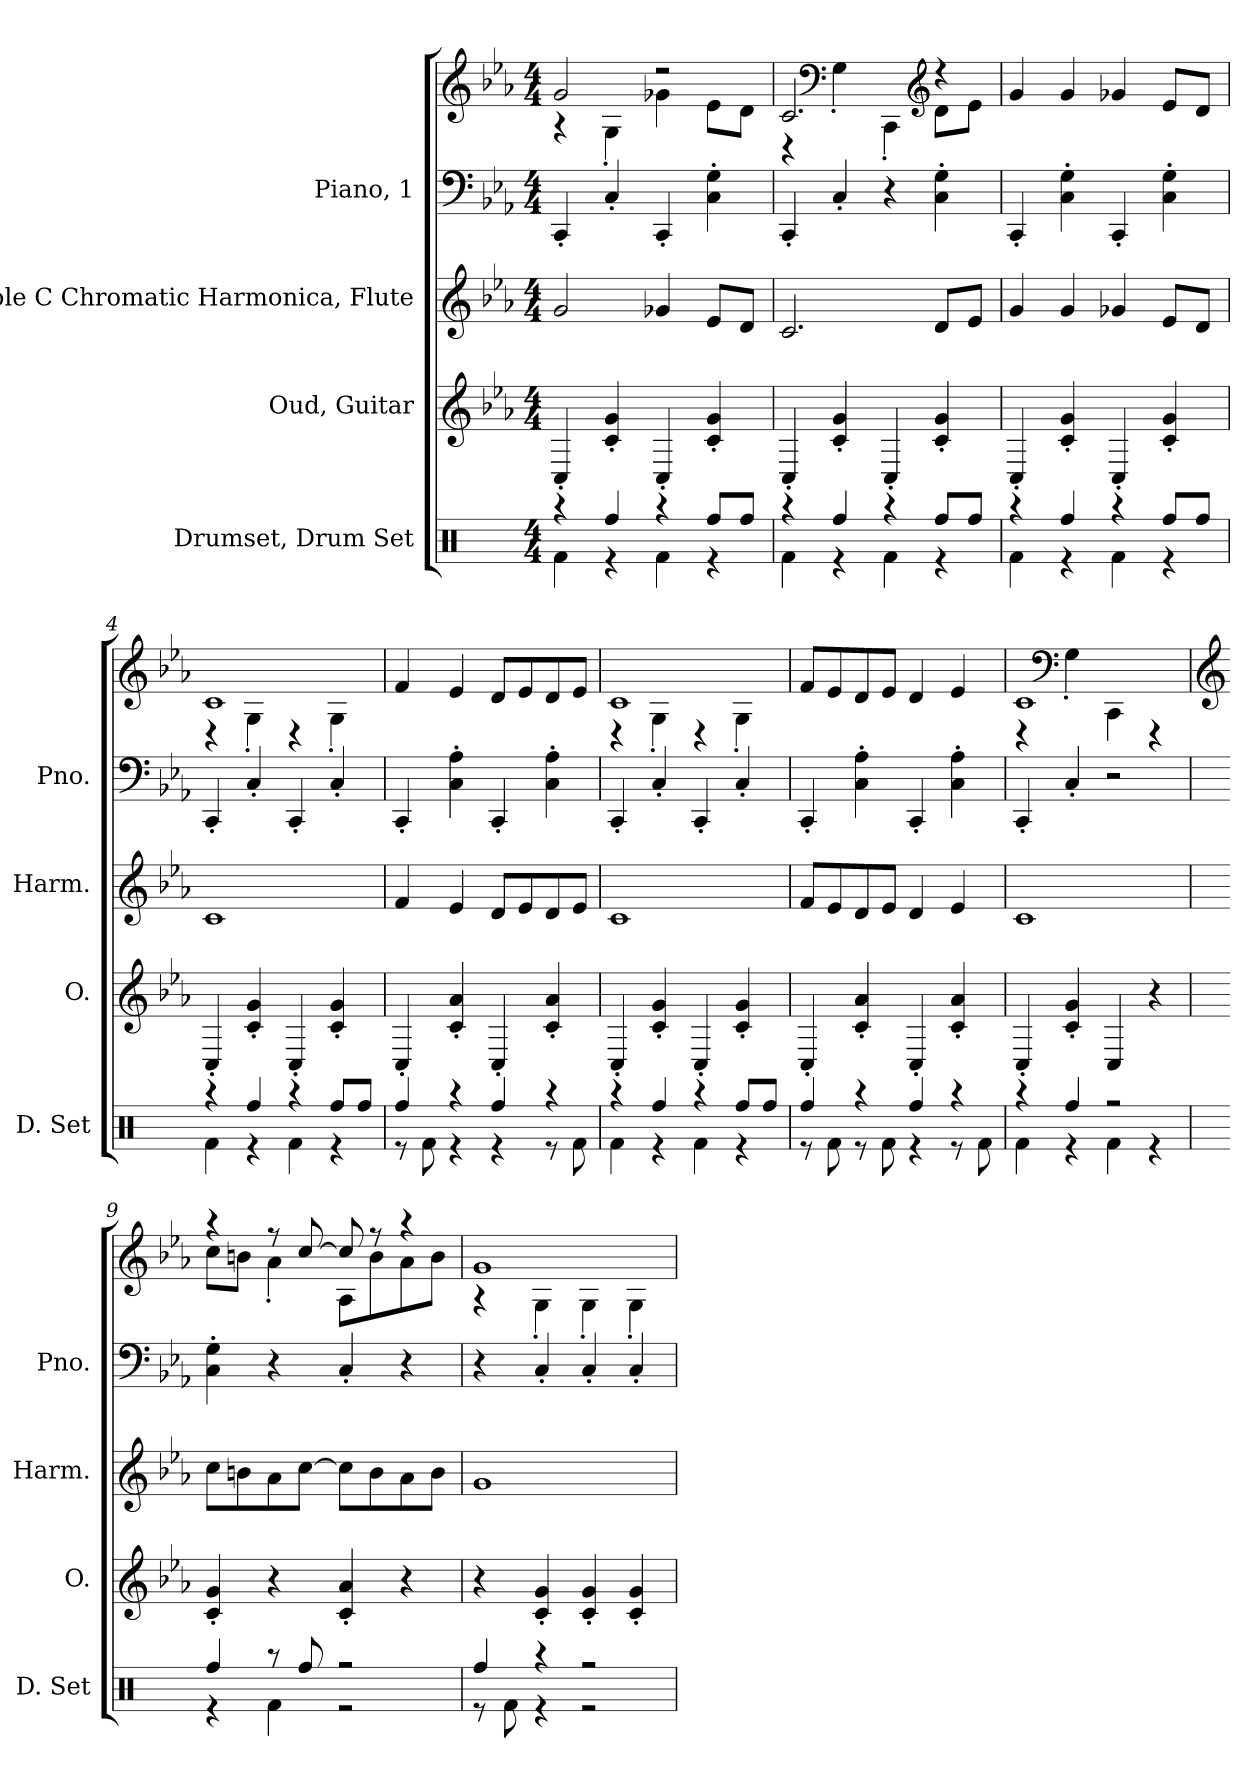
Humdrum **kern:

**kern	**kern	**kern	**kern	**kern
*part4	*part3	*part2	*part1	*part1
*staff5	*staff4	*staff3	*staff2	*staff1
*I"Drumset, Drum Set	*I"Oud, Guitar	*I"14 Hole C Chromatic Harmonica, Flute	*I"Piano,  1	*
*I'D. Set	*I'O.	*I'Harm.	*I'Pno.	*
*clefX	*clefG2	*clefG2	*clefF4	*clefG2
*	*ITrd7c12	*	*	*
*k[]	*k[b-e-a-]	*k[b-e-a-]	*k[b-e-a-]	*k[b-e-a-]
*M4/4	*M4/4	*M4/4	*M4/4	*M4/4
*MM120	*MM120	*MM120	*MM120	*MM120
=1	=1	=1	=1	=1
*^	*	*	*	*^
4r	4Rf\	4CC'/	2g/	4CC'/	2g/	4r
4Rff/	4r	4C/' 4G/'	.	4C'/	.	4G'\
4r	4Rf\	4CC'/	4g-X/	4CC'/	2r	4g-X\
8Rff/L	4r	4C/' 4G/'	8e-/L	4C\' 4G\'	.	8e-\L
8Rff/J	.	.	8d/J	.	.	8d\J
=2	=2	=2	=2	=2	=2	=2
4r	4Rf\	4CC'/	2.c/	4CC'/	2.c/	4r
*	*	*	*	*	*clefF4	*
4Rff/	4r	4C/' 4G/'	.	4C'/	.	4G'\
4r	4Rf\	4CC'/	.	4r	.	4CC'\
*	*	*	*	*	*clefG2	*
8Rff/L	4r	4C/' 4G/'	8d/L	4C\' 4G\'	4r	8d\L
8Rff/J	.	.	8e-/J	.	.	8e-\J
*	*	*	*	*	*v	*v
=3	=3	=3	=3	=3	=3
4r	4Rf\	4CC'/	4g/	4CC'/	4g/
4Rff/	4r	4C/' 4G/'	4g/	4C\' 4G\'	4g/
4r	4Rf\	4CC'/	4g-X/	4CC'/	4g-X/
8Rff/L	4r	4C/' 4G/'	8e-/L	4C\' 4G\'	8e-/L
8Rff/J	.	.	8d/J	.	8d/J
!!LO:LB:g=z
=4	=4	=4	=4	=4	=4
*	*	*	*	*	*^
4r	4Rf\	4CC'/	1c	4CC'/	1c	4r
4Rff/	4r	4C/' 4G/'	.	4C'/	.	4G'\
4r	4Rf\	4CC'/	.	4CC'/	.	4r
8Rff/L	4r	4C/' 4G/'	.	4C'/	.	4G'\
8Rff/J	.	.	.	.	.	.
*	*	*	*	*	*v	*v
=5	=5	=5	=5	=5	=5
4Rff/	8r	4CC'/	4f/	4CC'/	4f/
.	8Rf\	.	.	.	.
4r	4r	4C/' 4A-/'	4e-/	4C\' 4A-\'	4e-/
4Rff/	4r	4CC'/	8d/L	4CC'/	8d/L
.	.	.	8e-/	.	8e-/
4r	8r	4C/' 4A-/'	8d/	4C\' 4A-\'	8d/
.	8Rf\	.	8e-/J	.	8e-/J
=6	=6	=6	=6	=6	=6
*	*	*	*	*	*^
4r	4Rf\	4CC'/	1c	4CC'/	1c	4r
4Rff/	4r	4C/' 4G/'	.	4C'/	.	4G'\
4r	4Rf\	4CC'/	.	4CC'/	.	4r
8Rff/L	4r	4C/' 4G/'	.	4C'/	.	4G'\
8Rff/J	.	.	.	.	.	.
*	*	*	*	*	*v	*v
=7	=7	=7	=7	=7	=7
4Rff/	8r	4CC'/	8f/L	4CC'/	8f/L
.	8Rf\	.	8e-/	.	8e-/
4r	8r	4C/' 4A-/'	8d/	4C\' 4A-\'	8d/
.	8Rf\	.	8e-/J	.	8e-/J
4Rff/	4r	4CC'/	4d/	4CC'/	4d/
4r	8r	4C/' 4A-/'	4e-/	4C\' 4A-\'	4e-/
.	8Rf\	.	.	.	.
=8	=8	=8	=8	=8	=8
*	*	*	*	*	*^
4r	4Rf\	4CC'/	1c	4CC'/	1c	4r
*	*	*	*	*	*clefF4	*
4Rff/	4r	4C/' 4G/'	.	4C'/	.	4G'\
2r	4Rf\	4CC/	.	2r	.	4CC\
.	4r	4r	.	.	.	4r
!!LO:PB:g=z	!!
=9	=9	=9	=9	=9	=9	=9
*	*	*	*	*	*clefG2	*
4Rff/	4r	4C/' 4G/'	8cc\L	4C\' 4G\'	4r	8cc\L
.	.	.	8bn\	.	.	8bn\J
8r	4Rf\	4r	8a-\	4r	8r	4a-'\
8Rff/	.	.	[8cc\J	.	[8cc/	.
2r	2r	4C/' 4A-/'	8cc\L]	4C'/	8cc/]	8A-\L
.	.	.	8b\	.	8r	8b\
.	.	4r	8a-\	4r	4r	8a-\
.	.	.	8b\J	.	.	8b\J
=10	=10	=10	=10	=10	=10	=10
4Rff/	8r	4r	1g	4r	1g	4r
.	8Rf\	.	.	.	.	.
4r	4r	4C/' 4G/'	.	4C'/	.	4G'\
2r	2r	4C/' 4G/'	.	4C'/	.	4G'\
.	.	4C/' 4G/'	.	4C'/	.	4G'\
*v	*v	*	*	*	*v	*v
=	=	=	=	=
*-	*-	*-	*-	*-
